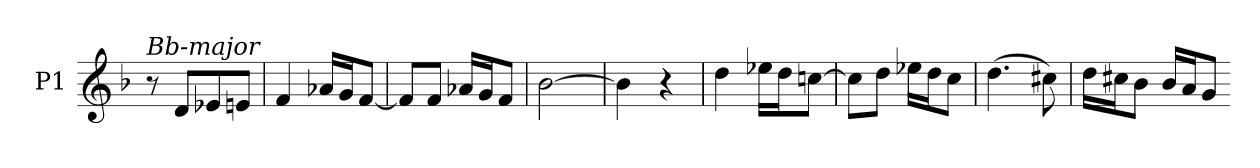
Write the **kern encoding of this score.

**kern
*part1
*staff1
*I"P1
*clefG2
*k[b-]
=
!LO:TX:a:i:t=Bb-major
8r
8dL
8e-X
8enJ
=19
4f
16a-XLL
16gJ
[8fJ
=20
8fL]
8fJ
16a-XLL
16gJ
8fJ
=21
[2b-
=22
4b-]
4r
=23
4dd
16ee-XLL
16ddJ
[8ccnJ
=24
8ccL]
8ddJ
16ee-XLL
16ddJ
8ccJ
=25
(4.dd
8cc#X)
=26
16ddLL
16cc#XJ
8b-J
16b-LL
16aJ
8gJ
=-
*-
